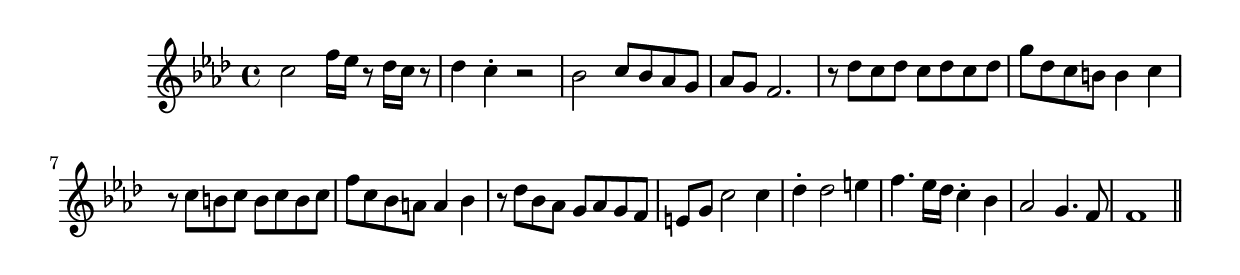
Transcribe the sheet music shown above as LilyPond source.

\version "2.19.49"
%{\header {
  title = "tune from Stabat Mater"
  composer = "Pergolesi"
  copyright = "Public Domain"
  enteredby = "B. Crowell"
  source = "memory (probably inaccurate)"
}%}
\score{{\key f \minor
    \time 4/4
    %{\tempo 4=96
    %}\relative c'' {
c2 f16 es r8 des16 c r8 | des4 c-. r2 | bes2 c8 bes as g | as8 g f2. |
r8 des' c des c des c des | g des c b b4 c | r8 c b c b c b c | f c bes a a4 bes |
r8 des bes as g as g f | e g c2 c4 | des4-. des2 e4 | f4. es16 des c4-. bes | as2 g4. f8 | f1
\bar "||"
}
}}